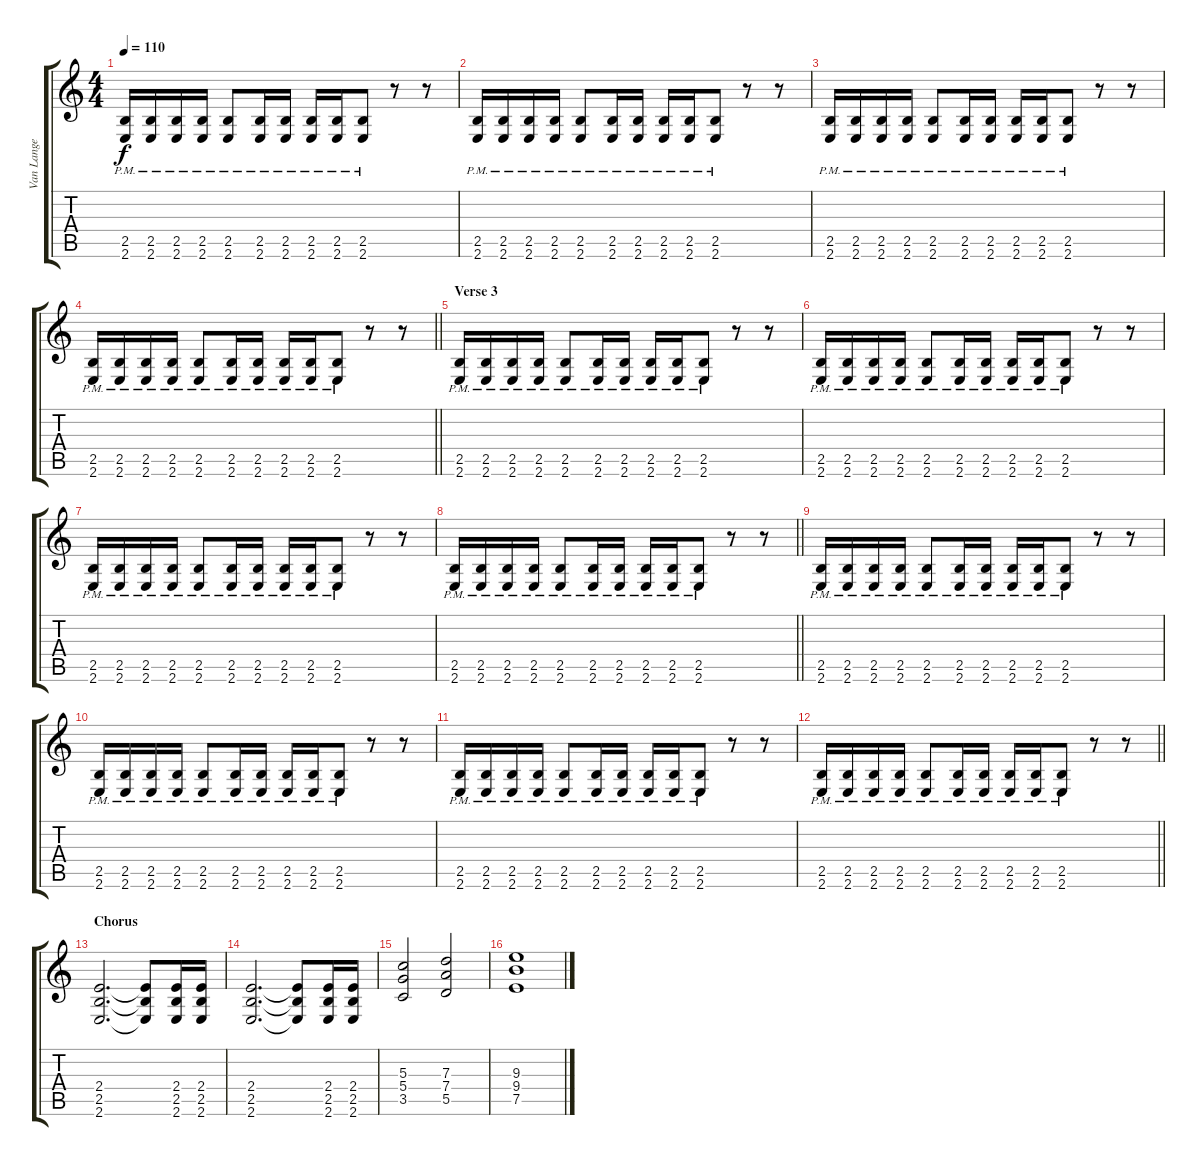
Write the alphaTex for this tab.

\track ("Van Lange" "Van Lange") {instrument overdrivenguitar}
\staff {score tabs}
\tuning (E4 B3 G3 D3 A2 D2) {hide}
\ts (4 4)
\tempo 110
\clef g2
\ks c
(2.5{pm} 2.6{pm}).16{dy f} (2.5{pm} 2.6{pm}).16 (2.5{pm} 2.6{pm}).16 (2.5{pm} 2.6{pm}).16 (2.5{pm} 2.6{pm}).8 (2.5{pm} 2.6{pm}).16 (2.5{pm} 2.6{pm}).16 (2.5{pm} 2.6{pm}).16 (2.5{pm} 2.6{pm}).16 (2.5{pm} 2.6{pm}).8 r.8 r.8 |
(2.5{pm} 2.6{pm}).16 (2.5{pm} 2.6{pm}).16 (2.5{pm} 2.6{pm}).16 (2.5{pm} 2.6{pm}).16 (2.5{pm} 2.6{pm}).8 (2.5{pm} 2.6{pm}).16 (2.5{pm} 2.6{pm}).16 (2.5{pm} 2.6{pm}).16 (2.5{pm} 2.6{pm}).16 (2.5{pm} 2.6{pm}).8 r.8 r.8 |
(2.5{pm} 2.6{pm}).16 (2.5{pm} 2.6{pm}).16 (2.5{pm} 2.6{pm}).16 (2.5{pm} 2.6{pm}).16 (2.5{pm} 2.6{pm}).8 (2.5{pm} 2.6{pm}).16 (2.5{pm} 2.6{pm}).16 (2.5{pm} 2.6{pm}).16 (2.5{pm} 2.6{pm}).16 (2.5{pm} 2.6{pm}).8 r.8 r.8 |
\barLineRight lightlight
(2.5{pm} 2.6{pm}).16 (2.5{pm} 2.6{pm}).16 (2.5{pm} 2.6{pm}).16 (2.5{pm} 2.6{pm}).16 (2.5{pm} 2.6{pm}).8 (2.5{pm} 2.6{pm}).16 (2.5{pm} 2.6{pm}).16 (2.5{pm} 2.6{pm}).16 (2.5{pm} 2.6{pm}).16 (2.5{pm} 2.6{pm}).8 r.8 r.8 |
\section ("" "Verse 3")
(2.5{pm} 2.6{pm}).16 (2.5{pm} 2.6{pm}).16 (2.5{pm} 2.6{pm}).16 (2.5{pm} 2.6{pm}).16 (2.5{pm} 2.6{pm}).8 (2.5{pm} 2.6{pm}).16 (2.5{pm} 2.6{pm}).16 (2.5{pm} 2.6{pm}).16 (2.5{pm} 2.6{pm}).16 (2.5{pm} 2.6{pm}).8 r.8 r.8 |
(2.5{pm} 2.6{pm}).16 (2.5{pm} 2.6{pm}).16 (2.5{pm} 2.6{pm}).16 (2.5{pm} 2.6{pm}).16 (2.5{pm} 2.6{pm}).8 (2.5{pm} 2.6{pm}).16 (2.5{pm} 2.6{pm}).16 (2.5{pm} 2.6{pm}).16 (2.5{pm} 2.6{pm}).16 (2.5{pm} 2.6{pm}).8 r.8 r.8 |
(2.5{pm} 2.6{pm}).16 (2.5{pm} 2.6{pm}).16 (2.5{pm} 2.6{pm}).16 (2.5{pm} 2.6{pm}).16 (2.5{pm} 2.6{pm}).8 (2.5{pm} 2.6{pm}).16 (2.5{pm} 2.6{pm}).16 (2.5{pm} 2.6{pm}).16 (2.5{pm} 2.6{pm}).16 (2.5{pm} 2.6{pm}).8 r.8 r.8 |
\barLineRight lightlight
(2.5{pm} 2.6{pm}).16 (2.5{pm} 2.6{pm}).16 (2.5{pm} 2.6{pm}).16 (2.5{pm} 2.6{pm}).16 (2.5{pm} 2.6{pm}).8 (2.5{pm} 2.6{pm}).16 (2.5{pm} 2.6{pm}).16 (2.5{pm} 2.6{pm}).16 (2.5{pm} 2.6{pm}).16 (2.5{pm} 2.6{pm}).8 r.8 r.8 |
(2.5{pm} 2.6{pm}).16 (2.5{pm} 2.6{pm}).16 (2.5{pm} 2.6{pm}).16 (2.5{pm} 2.6{pm}).16 (2.5{pm} 2.6{pm}).8 (2.5{pm} 2.6{pm}).16 (2.5{pm} 2.6{pm}).16 (2.5{pm} 2.6{pm}).16 (2.5{pm} 2.6{pm}).16 (2.5{pm} 2.6{pm}).8 r.8 r.8 |
(2.5{pm} 2.6{pm}).16 (2.5{pm} 2.6{pm}).16 (2.5{pm} 2.6{pm}).16 (2.5{pm} 2.6{pm}).16 (2.5{pm} 2.6{pm}).8 (2.5{pm} 2.6{pm}).16 (2.5{pm} 2.6{pm}).16 (2.5{pm} 2.6{pm}).16 (2.5{pm} 2.6{pm}).16 (2.5{pm} 2.6{pm}).8 r.8 r.8 |
(2.5{pm} 2.6{pm}).16 (2.5{pm} 2.6{pm}).16 (2.5{pm} 2.6{pm}).16 (2.5{pm} 2.6{pm}).16 (2.5{pm} 2.6{pm}).8 (2.5{pm} 2.6{pm}).16 (2.5{pm} 2.6{pm}).16 (2.5{pm} 2.6{pm}).16 (2.5{pm} 2.6{pm}).16 (2.5{pm} 2.6{pm}).8 r.8 r.8 |
\barLineRight lightlight
(2.5{pm} 2.6{pm}).16 (2.5{pm} 2.6{pm}).16 (2.5{pm} 2.6{pm}).16 (2.5{pm} 2.6{pm}).16 (2.5{pm} 2.6{pm}).8 (2.5{pm} 2.6{pm}).16 (2.5{pm} 2.6{pm}).16 (2.5{pm} 2.6{pm}).16 (2.5{pm} 2.6{pm}).16 (2.5{pm} 2.6{pm}).8 r.8 r.8 |
\section ("" "Chorus")
(2.4 2.5 2.6).2{d} (2.4{t} 2.5{t} 2.6{t}).8 (2.4 2.5 2.6).16 (2.4 2.5 2.6).16 |
(2.4 2.5 2.6).2{d} (2.4{t} 2.5{t} 2.6{t}).8 (2.4 2.5 2.6).16 (2.4 2.5 2.6).16 |
(5.3 5.4 3.5).2 (7.3 7.4 5.5).2 |
(9.3 9.4 7.5).1
